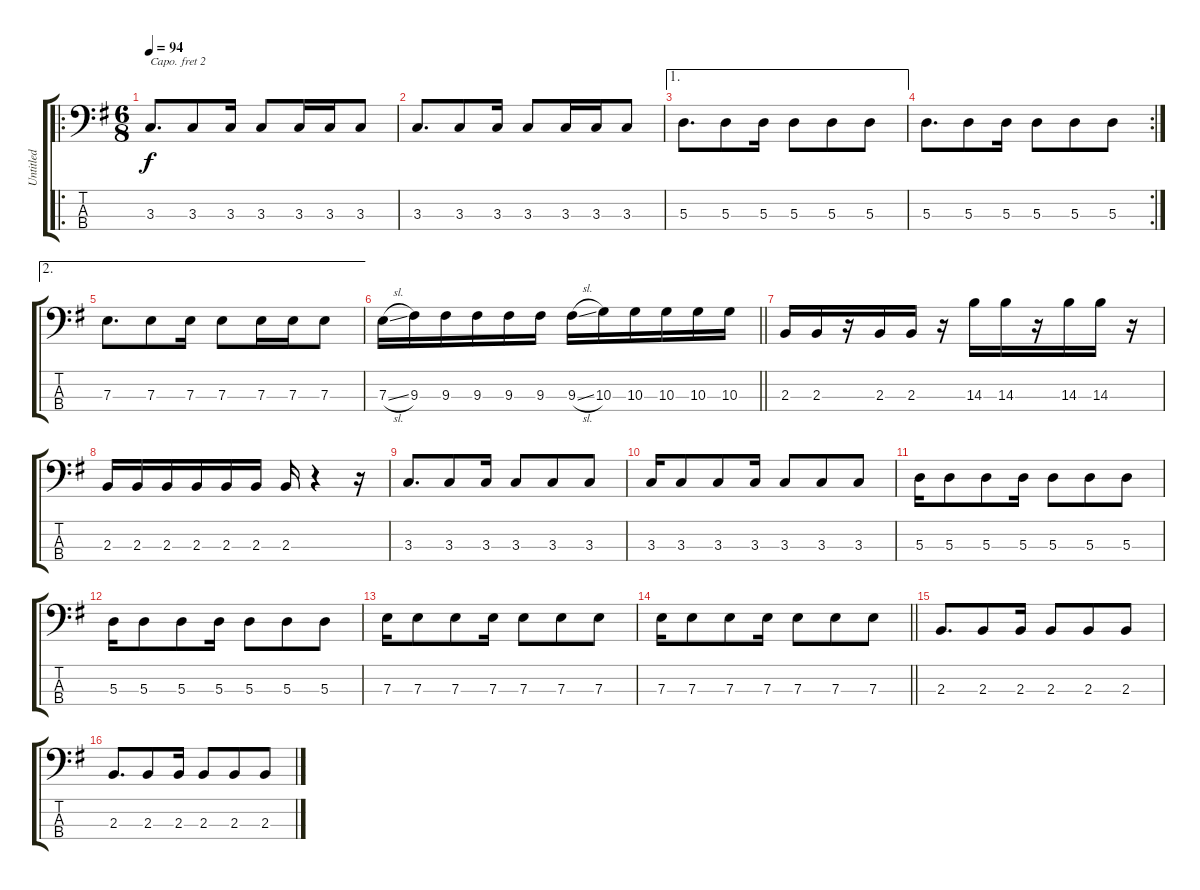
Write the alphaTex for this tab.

\track ("Untitled" "Untitled") {instrument electricbassfinger}
\staff {score tabs}
\capo 2
\tuning (F2 C2 G1 D1) {hide}
\ro
\ts (6 8)
\tempo 94
\clef f4
\ks g
3.3.8{d dy f} 3.3.8 3.3.16 3.3.8 3.3.16 3.3.16 3.3.8 |
3.3.8{d} 3.3.8 3.3.16 3.3.8 3.3.16 3.3.16 3.3.8 |
\ae 1
5.3.8{d} 5.3.8 5.3.16 5.3.8 5.3.8 5.3.8 |
\rc 2
5.3.8{d} 5.3.8 5.3.16 5.3.8 5.3.8 5.3.8 |
\ae 2
7.3.8{d} 7.3.8 7.3.16 7.3.8 7.3.16 7.3.16 7.3.8 |
\barLineRight lightlight
7.3{sl}.16 9.3.16 9.3.16 9.3.16 9.3.16 9.3.16 9.3{sl}.16 10.3.16 10.3.16 10.3.16 10.3.16 10.3.16 |
2.3.16 2.3.16 r.16 2.3.16 2.3.16 r.16 14.3.16 14.3.16 r.16 14.3.16 14.3.16 r.16 |
2.3.16 2.3.16 2.3.16 2.3.16 2.3.16 2.3.16 2.3.16 r.4 r.16 |
3.3.8{d} 3.3.8 3.3.16 3.3.8 3.3.8 3.3.8 |
3.3.16 3.3.8 3.3.8 3.3.16 3.3.8 3.3.8 3.3.8 |
5.3.16 5.3.8 5.3.8 5.3.16 5.3.8 5.3.8 5.3.8 |
5.3.16 5.3.8 5.3.8 5.3.16 5.3.8 5.3.8 5.3.8 |
7.3.16 7.3.8 7.3.8 7.3.16 7.3.8 7.3.8 7.3.8 |
\barLineRight lightlight
7.3.16 7.3.8 7.3.8 7.3.16 7.3.8 7.3.8 7.3.8 |
2.3.8{d} 2.3.8 2.3.16 2.3.8 2.3.8 2.3.8 |
2.3.8{d} 2.3.8 2.3.16 2.3.8 2.3.8 2.3.8
